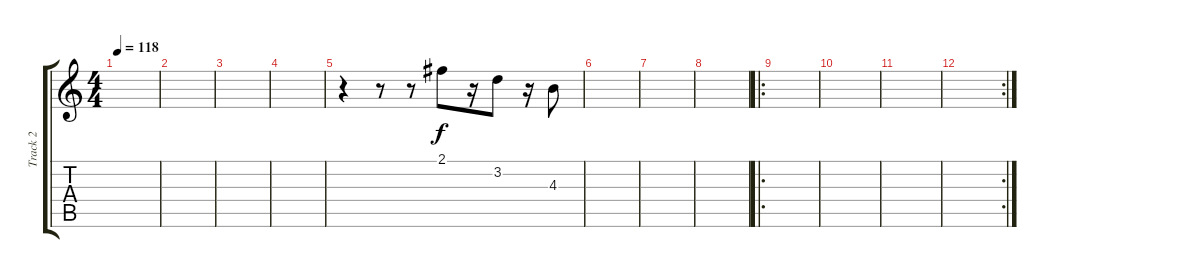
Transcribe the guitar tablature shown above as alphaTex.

\track ("Track 2" "Track 2") {instrument distortionguitar}
\staff {score tabs}
\tuning (E4 B3 G3 D3 A2 E2) {hide}
\ts (4 4)
\tempo 118
\clef g2
\ks c
|
|
|
|
r.4 r.8 r.8 2.1.8 r.16 3.2.8 r.16 4.3.8 |
|
|
|
\ro
|
|
|
\rc 2
